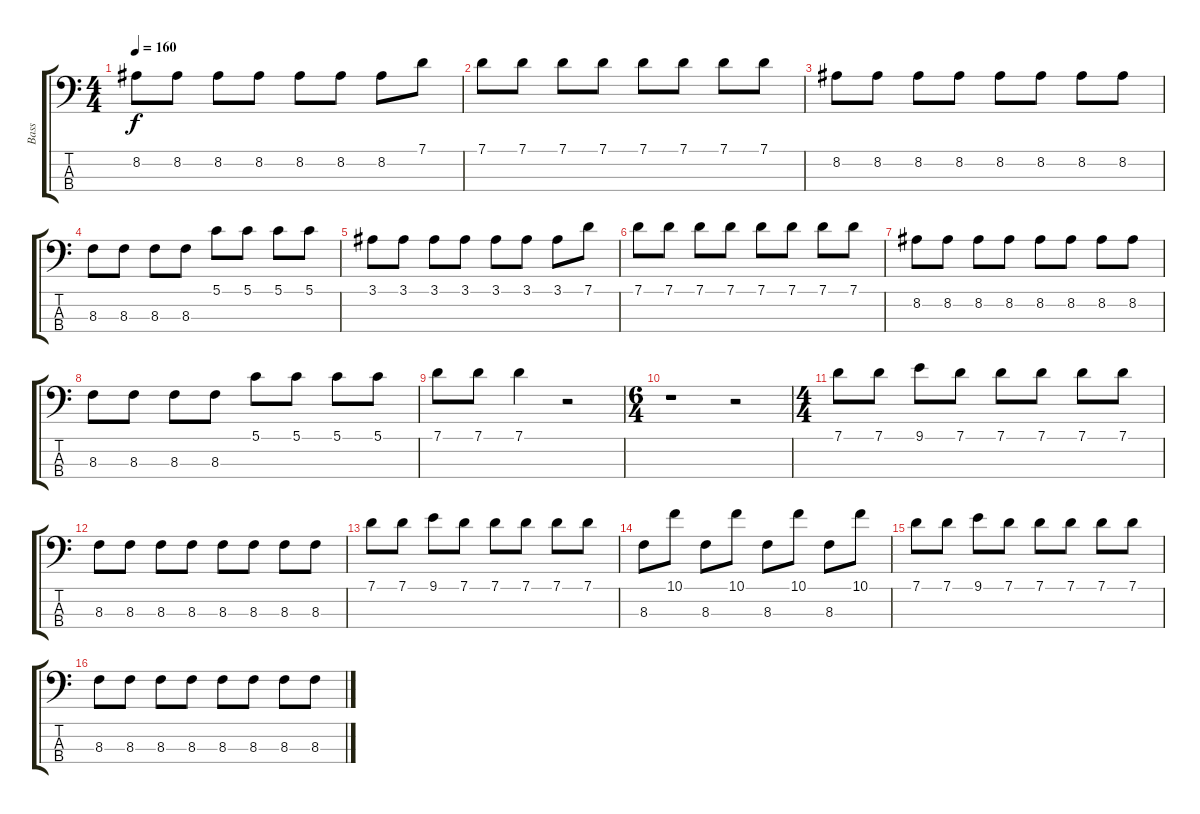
\track ("Bass" "Bass") {instrument electricbasspick}
\staff {score tabs}
\tuning (G2 D2 A1 E1) {hide}
\ts (4 4)
\tempo 160
\clef f4
\ks c
8.2.8{dy f} 8.2.8 8.2.8 8.2.8 8.2.8 8.2.8 8.2.8 7.1.8 |
7.1.8 7.1.8 7.1.8 7.1.8 7.1.8 7.1.8 7.1.8 7.1.8 |
8.2.8 8.2.8 8.2.8 8.2.8 8.2.8 8.2.8 8.2.8 8.2.8 |
8.3.8 8.3.8 8.3.8 8.3.8 5.1.8 5.1.8 5.1.8 5.1.8 |
3.1.8 3.1.8 3.1.8 3.1.8 3.1.8 3.1.8 3.1.8 7.1.8 |
7.1.8 7.1.8 7.1.8 7.1.8 7.1.8 7.1.8 7.1.8 7.1.8 |
8.2.8 8.2.8 8.2.8 8.2.8 8.2.8 8.2.8 8.2.8 8.2.8 |
8.3.8 8.3.8 8.3.8 8.3.8 5.1.8 5.1.8 5.1.8 5.1.8 |
7.1.8 7.1.8 7.1.4 r.2 |
\ts (6 4)
r.1 r.2 |
\ts (4 4)
7.1.8 7.1.8 9.1.8 7.1.8 7.1.8 7.1.8 7.1.8 7.1.8 |
8.3.8 8.3.8 8.3.8 8.3.8 8.3.8 8.3.8 8.3.8 8.3.8 |
7.1.8 7.1.8 9.1.8 7.1.8 7.1.8 7.1.8 7.1.8 7.1.8 |
8.3.8 10.1.8 8.3.8 10.1.8 8.3.8 10.1.8 8.3.8 10.1.8 |
7.1.8 7.1.8 9.1.8 7.1.8 7.1.8 7.1.8 7.1.8 7.1.8 |
8.3.8 8.3.8 8.3.8 8.3.8 8.3.8 8.3.8 8.3.8 8.3.8
